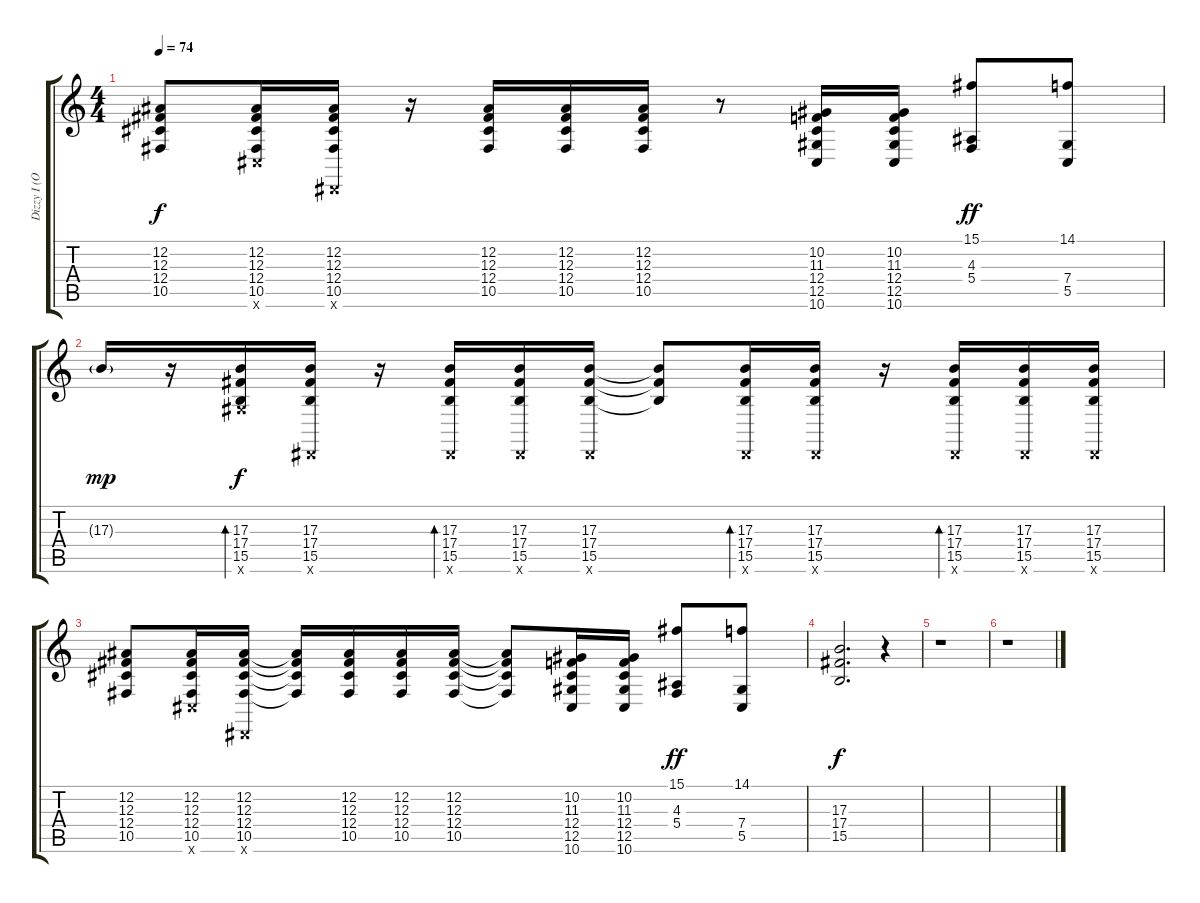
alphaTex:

\track ("Dizzy I (Organ)" "Dizzy I (O") {instrument synthstrings1}
\staff {score tabs}
\tuning (Eb4 Bb3 Gb3 Db3 Ab2 Eb2) {hide}
\ts (4 4)
\tempo 74
\clef g2
\ks c
(12.2 12.3 12.4 10.5).8{dy f} (12.2 12.3 12.4 10.5 10.6{x}).16 (12.2 12.3 12.4 10.5 0.6{x}).16 r.16 (12.2 12.3 12.4 10.5).16 (12.2 12.3 12.4 10.5).16 (12.2 12.3 12.4 10.5).16 r.8 (10.2 11.3 12.4 12.5 10.6).16 (10.2 11.3 12.4 12.5 10.6).16 (15.1 4.3 5.4).8{dy ff} (14.1 7.4 5.5).8 |
17.3{g}.16{dy mp} r.16 (17.3 17.4 15.5 17.6{x}).16{bd 120 dy f} (17.3 17.4 15.5 0.6{x}).16 r.16 (17.3 17.4 15.5 0.6{x}).16{bd 120} (17.3 17.4 15.5 0.6{x}).16 (17.3 17.4 15.5 0.6{x}).16 (17.3{t} 17.4{t} 15.5{t}).8 (17.3 17.4 15.5 0.6{x}).16{bd 120} (17.3 17.4 15.5 0.6{x}).16 r.16 (17.3 17.4 15.5 0.6{x}).16{bd 120} (17.3 17.4 15.5 0.6{x}).16 (17.3 17.4 15.5 0.6{x}).16 |
(12.2 12.3 12.4 10.5).8 (12.2 12.3 12.4 10.5 10.6{x}).16 (12.2 12.3 12.4 10.5 0.6{x}).16 (12.2{t} 12.3{t} 12.4{t} 10.5{t}).16 (12.2 12.3 12.4 10.5).16 (12.2 12.3 12.4 10.5).16 (12.2 12.3 12.4 10.5).16 (12.2{t} 12.3{t} 12.4{t} 10.5{t}).8 (10.2 11.3 12.4 12.5 10.6).16 (10.2 11.3 12.4 12.5 10.6).16 (15.1 4.3 5.4).8{dy ff} (14.1 7.4 5.5).8 |
(17.3 17.4 15.5).2{d dy f} r.4 |
r.1 |
r.1
